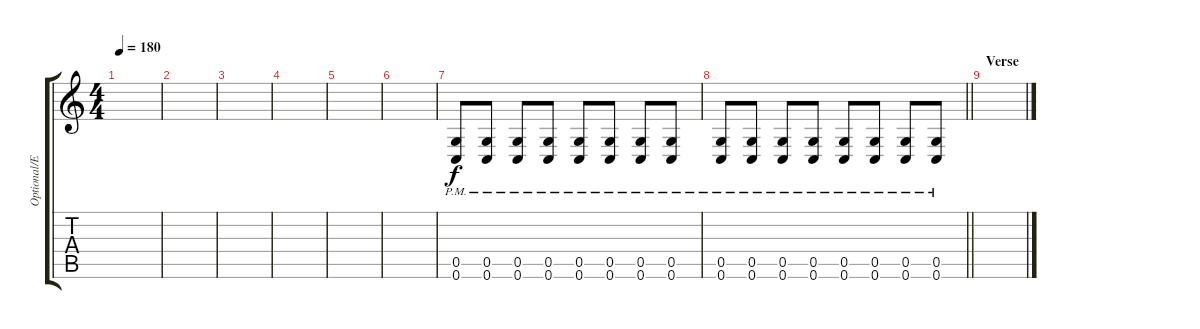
\track ("Optional/Extra Guitar" "Optional/E") {instrument distortionguitar}
\staff {score tabs}
\tuning (D4 A3 F3 C3 G2 C2) {hide}
\ts (4 4)
\tempo 180
\clef g2
\ks c
|
|
|
|
|
|
(0.5{pm} 0.6{pm}).8{volume 14} (0.5{pm} 0.6{pm}).8 (0.5{pm} 0.6{pm}).8 (0.5{pm} 0.6{pm}).8 (0.5{pm} 0.6{pm}).8 (0.5{pm} 0.6{pm}).8 (0.5{pm} 0.6{pm}).8 (0.5{pm} 0.6{pm}).8 |
\barLineRight lightlight
(0.5{pm} 0.6{pm}).8 (0.5{pm} 0.6{pm}).8 (0.5{pm} 0.6{pm}).8 (0.5{pm} 0.6{pm}).8 (0.5{pm} 0.6{pm}).8 (0.5{pm} 0.6{pm}).8 (0.5{pm} 0.6{pm}).8 (0.5{pm} 0.6{pm}).8 |
\section ("" "Verse")
